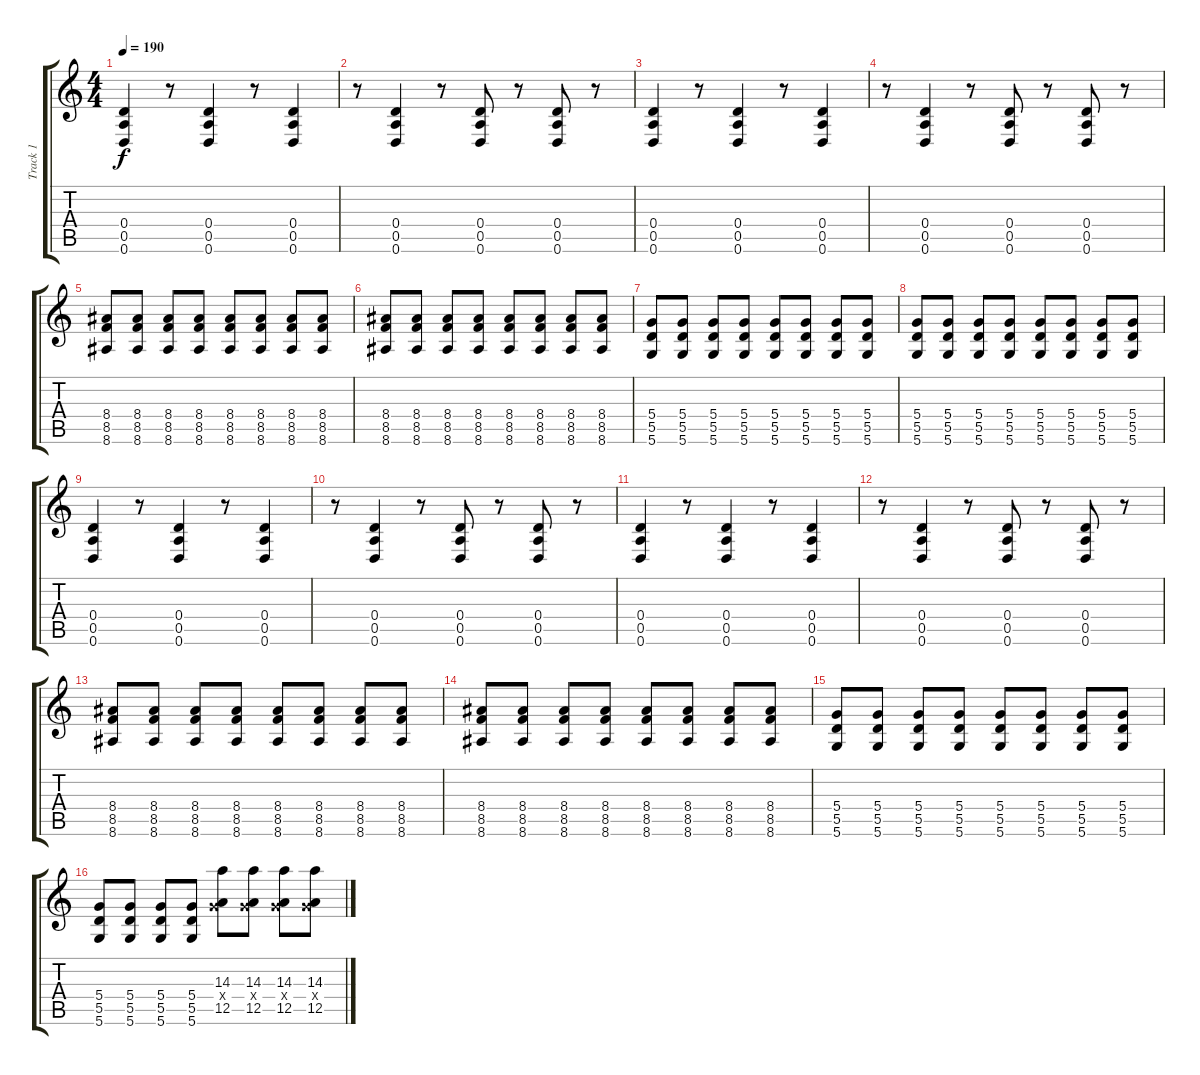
\track ("Track 1" "Track 1") {instrument overdrivenguitar}
\staff {score tabs}
\tuning (E4 B3 G3 D3 A2 D2) {hide}
\ts (4 4)
\tempo 190
\clef g2
\ks c
(0.4 0.5 0.6).4{dy f} r.8 (0.4 0.5 0.6).4 r.8 (0.4 0.5 0.6).4 |
r.8 (0.4 0.5 0.6).4 r.8 (0.4 0.5 0.6).8 r.8 (0.4 0.5 0.6).8 r.8 |
(0.4 0.5 0.6).4 r.8 (0.4 0.5 0.6).4 r.8 (0.4 0.5 0.6).4 |
r.8 (0.4 0.5 0.6).4 r.8 (0.4 0.5 0.6).8 r.8 (0.4 0.5 0.6).8 r.8 |
(8.4 8.5 8.6).8 (8.4 8.5 8.6).8 (8.4 8.5 8.6).8 (8.4 8.5 8.6).8 (8.4 8.5 8.6).8 (8.4 8.5 8.6).8 (8.4 8.5 8.6).8 (8.4 8.5 8.6).8 |
(8.4 8.5 8.6).8 (8.4 8.5 8.6).8 (8.4 8.5 8.6).8 (8.4 8.5 8.6).8 (8.4 8.5 8.6).8 (8.4 8.5 8.6).8 (8.4 8.5 8.6).8 (8.4 8.5 8.6).8 |
(5.4 5.5 5.6).8 (5.4 5.5 5.6).8 (5.4 5.5 5.6).8 (5.4 5.5 5.6).8 (5.4 5.5 5.6).8 (5.4 5.5 5.6).8 (5.4 5.5 5.6).8 (5.4 5.5 5.6).8 |
(5.4 5.5 5.6).8 (5.4 5.5 5.6).8 (5.4 5.5 5.6).8 (5.4 5.5 5.6).8 (5.4 5.5 5.6).8 (5.4 5.5 5.6).8 (5.4 5.5 5.6).8 (5.4 5.5 5.6).8 |
(0.4 0.5 0.6).4 r.8 (0.4 0.5 0.6).4 r.8 (0.4 0.5 0.6).4 |
r.8 (0.4 0.5 0.6).4 r.8 (0.4 0.5 0.6).8 r.8 (0.4 0.5 0.6).8 r.8 |
(0.4 0.5 0.6).4 r.8 (0.4 0.5 0.6).4 r.8 (0.4 0.5 0.6).4 |
r.8 (0.4 0.5 0.6).4 r.8 (0.4 0.5 0.6).8 r.8 (0.4 0.5 0.6).8 r.8 |
(8.4 8.5 8.6).8 (8.4 8.5 8.6).8 (8.4 8.5 8.6).8 (8.4 8.5 8.6).8 (8.4 8.5 8.6).8 (8.4 8.5 8.6).8 (8.4 8.5 8.6).8 (8.4 8.5 8.6).8 |
(8.4 8.5 8.6).8 (8.4 8.5 8.6).8 (8.4 8.5 8.6).8 (8.4 8.5 8.6).8 (8.4 8.5 8.6).8 (8.4 8.5 8.6).8 (8.4 8.5 8.6).8 (8.4 8.5 8.6).8 |
(5.4 5.5 5.6).8 (5.4 5.5 5.6).8 (5.4 5.5 5.6).8 (5.4 5.5 5.6).8 (5.4 5.5 5.6).8 (5.4 5.5 5.6).8 (5.4 5.5 5.6).8 (5.4 5.5 5.6).8 |
(5.4 5.5 5.6).8 (5.4 5.5 5.6).8 (5.4 5.5 5.6).8 (5.4 5.5 5.6).8 (14.3 5.4{x} 12.5).8 (14.3 5.4{x} 12.5).8 (14.3 5.4{x} 12.5).8 (14.3 5.4{x} 12.5).8
